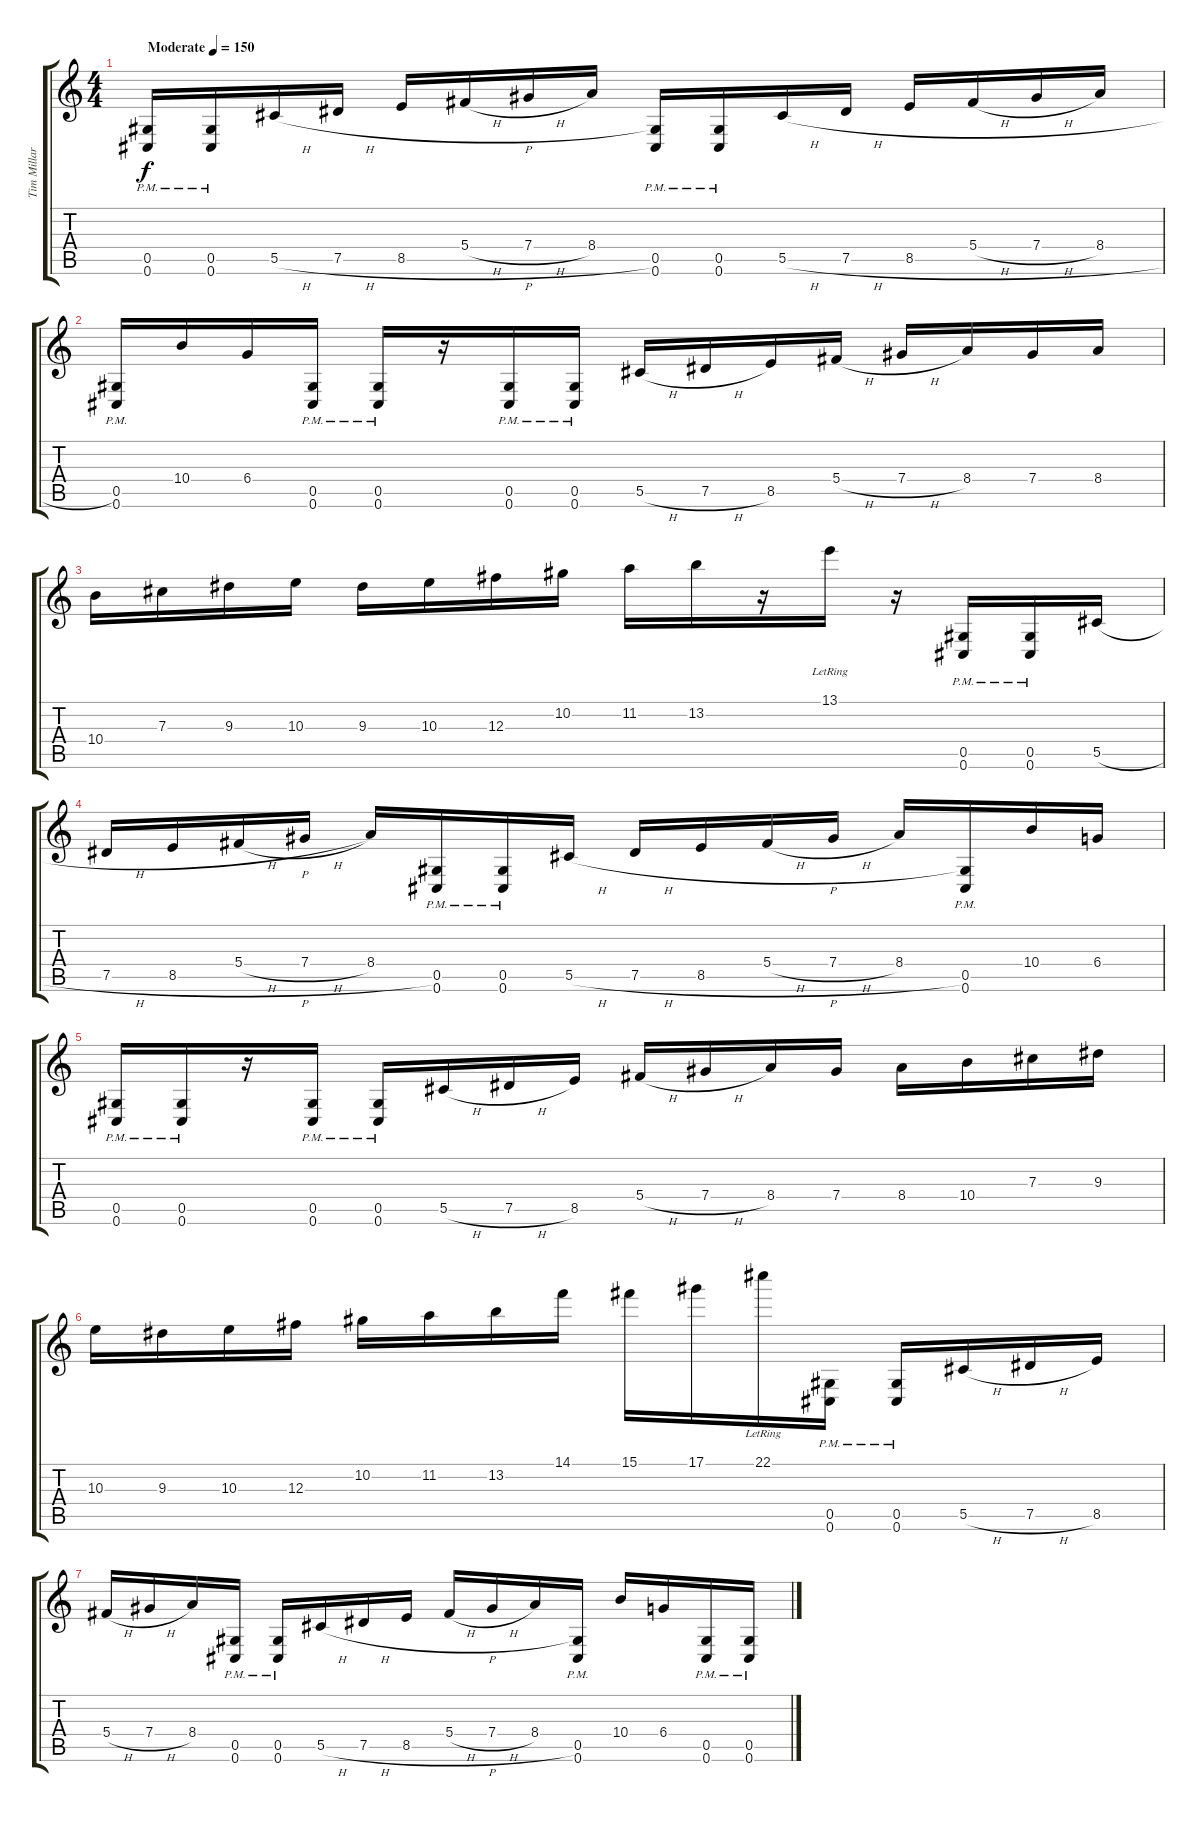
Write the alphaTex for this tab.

\track ("Tim Millar" "Tim Millar") {instrument overdrivenguitar}
\staff {score tabs}
\tuning (Eb4 Bb3 Gb3 Db3 Ab2 Db2) {hide}
\ts (4 4)
\tempo (150 "Moderate")
\clef g2
\ks c
(0.5{pm} 0.6{pm}).16{dy f instrument overdrivenguitar} (0.5{pm} 0.6{pm}).16 5.5{h}.16 7.5{h}.16 8.5{h}.16 5.4{h}.16 7.4{h}.16 8.4.16 (0.5{pm} 0.6{pm}).16 (0.5{pm} 0.6{pm}).16 5.5{h}.16 7.5{h}.16 8.5{h}.16 5.4{h}.16 7.4{h}.16 8.4.16 |
(0.5{pm} 0.6{pm}).16 10.4.16 6.4.16 (0.5{pm} 0.6{pm}).16 (0.5{pm} 0.6{pm}).16 r.16 (0.5{pm} 0.6{pm}).16 (0.5{pm} 0.6{pm}).16 5.5{h}.16 7.5{h}.16 8.5.16 5.4{h}.16 7.4{h}.16 8.4.16 7.4.16 8.4.16 |
10.4.16 7.3.16 9.3.16 10.3.16 9.3.16 10.3.16 12.3.16 10.2.16 11.2.16 13.2.16 r.16 13.1{lr}.16 r.16 (0.5{pm} 0.6{pm}).16 (0.5{pm} 0.6{pm}).16 5.5{h}.16 |
7.5{h}.16 8.5{h}.16 5.4{h}.16 7.4{h}.16 8.4.16 (0.5{pm} 0.6{pm}).16 (0.5{pm} 0.6{pm}).16 5.5{h}.16 7.5{h}.16 8.5{h}.16 5.4{h}.16 7.4{h}.16 8.4.16 (0.5{pm} 0.6{pm}).16 10.4.16 6.4.16 |
(0.5{pm} 0.6{pm}).16 (0.5{pm} 0.6{pm}).16 r.16 (0.5{pm} 0.6{pm}).16 (0.5{pm} 0.6{pm}).16 5.5{h}.16 7.5{h}.16 8.5.16 5.4{h}.16 7.4{h}.16 8.4.16 7.4.16 8.4.16 10.4.16 7.3.16 9.3.16 |
10.3.16 9.3.16 10.3.16 12.3.16 10.2.16 11.2.16 13.2.16 14.1.16 15.1.16 17.1.16 22.1{lr}.16 (0.5{pm} 0.6{pm}).16 (0.5{pm} 0.6{pm}).16 5.5{h}.16 7.5{h}.16 8.5.16 |
5.4{h}.16 7.4{h}.16 8.4.16 (0.5{pm} 0.6{pm}).16 (0.5{pm} 0.6{pm}).16 5.5{h}.16 7.5{h}.16 8.5{h}.16 5.4{h}.16 7.4{h}.16 8.4.16 (0.5{pm} 0.6{pm}).16 10.4.16 6.4.16 (0.5{pm} 0.6{pm}).16 (0.5{pm} 0.6{pm}).16
